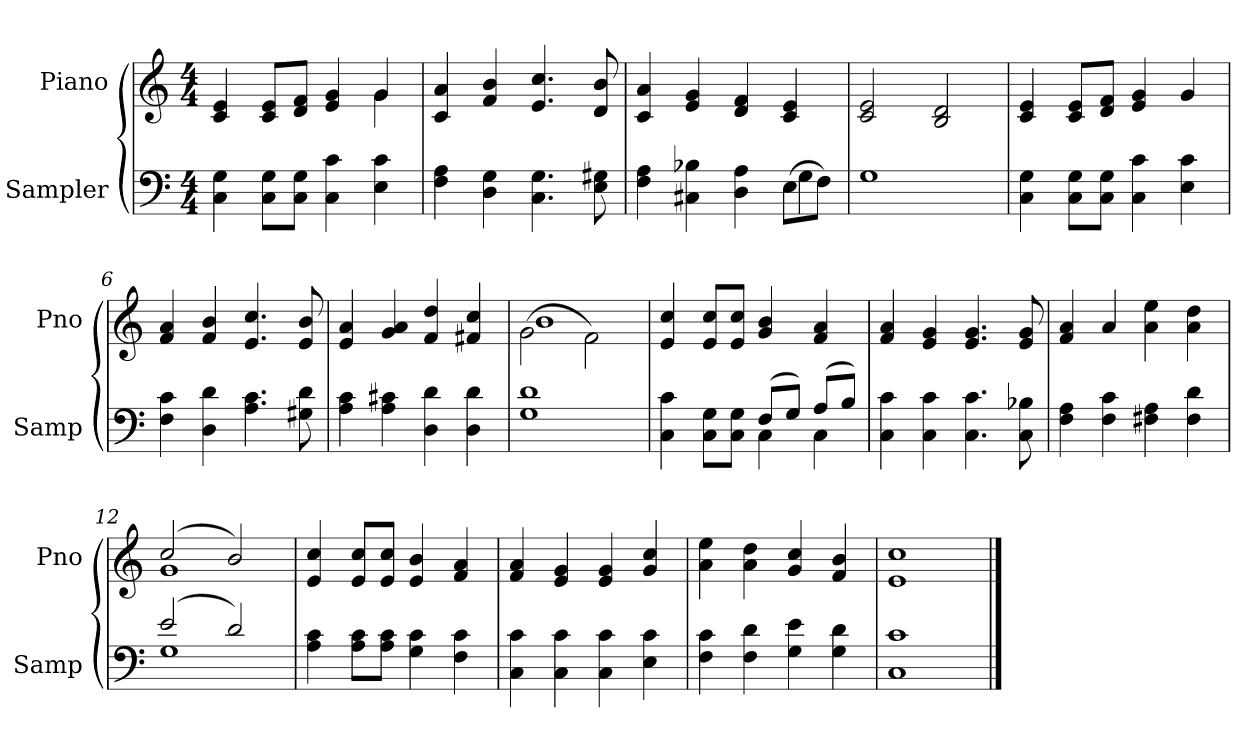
**kern	**kern
*part2	*part1
*staff2	*staff1
*I"Sampler	*I"Piano
*I'Samp	*I'Pno
*clefF4	*clefG2
*M4/4	*M4/4
=1	=1
*	*^
4C 4G	4c 4e	2.ryy
8C\ 8G\L	8c/ 8e/L	.
8C\ 8G\J	8d/ 8f/J	.
4C 4c	4e 4g	.
4E 4c	4g/	4g
*	*v	*v
=2	=2
4F 4A	4c 4a
4D 4G	4f 4b
4.C 4.G	4.e 4.cc
8E 8G#X	8d 8b
=3	=3
*^	*
4F 4A	2.ryy	4c 4a
4C#X 4B-X	.	4e 4g
4D 4A	.	4d 4f
(8E\L	4G	4c 4e
8F\J)	.	.
*v	*v	*
=4	=4
1G	2c 2e
.	2B 2d
=5	=5
4C 4G	4c 4e
8C\ 8G\L	8c/ 8e/L
8C\ 8G\J	8d/ 8f/J
4C 4c	4e 4g
4E 4c	4g
=6	=6
4F 4c	4f 4a
4D 4d	4f 4b
4.A 4.c	4.e 4.cc
8G#X 8d	8e 8b
=7	=7
4A 4c	4e 4a
4A 4c#X	4g 4a
4D 4d	4f 4dd
4D 4d	4f#X 4cc
=8	=8
*	*^
1G 1d	(2g\	1b
.	2f\)	.
*	*v	*v
=9	=9
*^	*
4C 4c	2ryy	4e 4cc
8C\ 8G\L	.	8e/ 8cc/L
8C\ 8G\J	.	8e/ 8cc/J
(8F/L	4C	4g 4b
8G/J)	.	.
(8A/L	4C	4f 4a
8B/J)	.	.
*v	*v	*
=10	=10
4C 4c	4f 4a
4C 4c	4e 4g
4.C 4.c	4.e 4.g
8C 8B-X	8e 8g
=11	=11
4F 4A	4f 4a
4F 4c	4a
4F#X 4A	4a 4ee
4F# 4d	4a 4dd
=12	=12
*^	*^
(2e/	1G	(2cc/	1g
2d/)	.	2b/)	.
*v	*v	*	*
*	*v	*v
=13	=13
4A 4c	4e 4cc
8A\ 8c\L	8e/ 8cc/L
8A\ 8c\J	8e/ 8cc/J
4G 4c	4e 4b
4F 4c	4f 4a
=14	=14
4C 4c	4f 4a
4C 4c	4e 4g
4C 4c	4e 4g
4E 4c	4g 4cc
=15	=15
4F 4c	4a 4ee
4F 4d	4a 4dd
4G 4e	4g 4cc
4G 4d	4f 4b
=16	=16
1C 1c	1e 1cc
==	==
*-	*-
